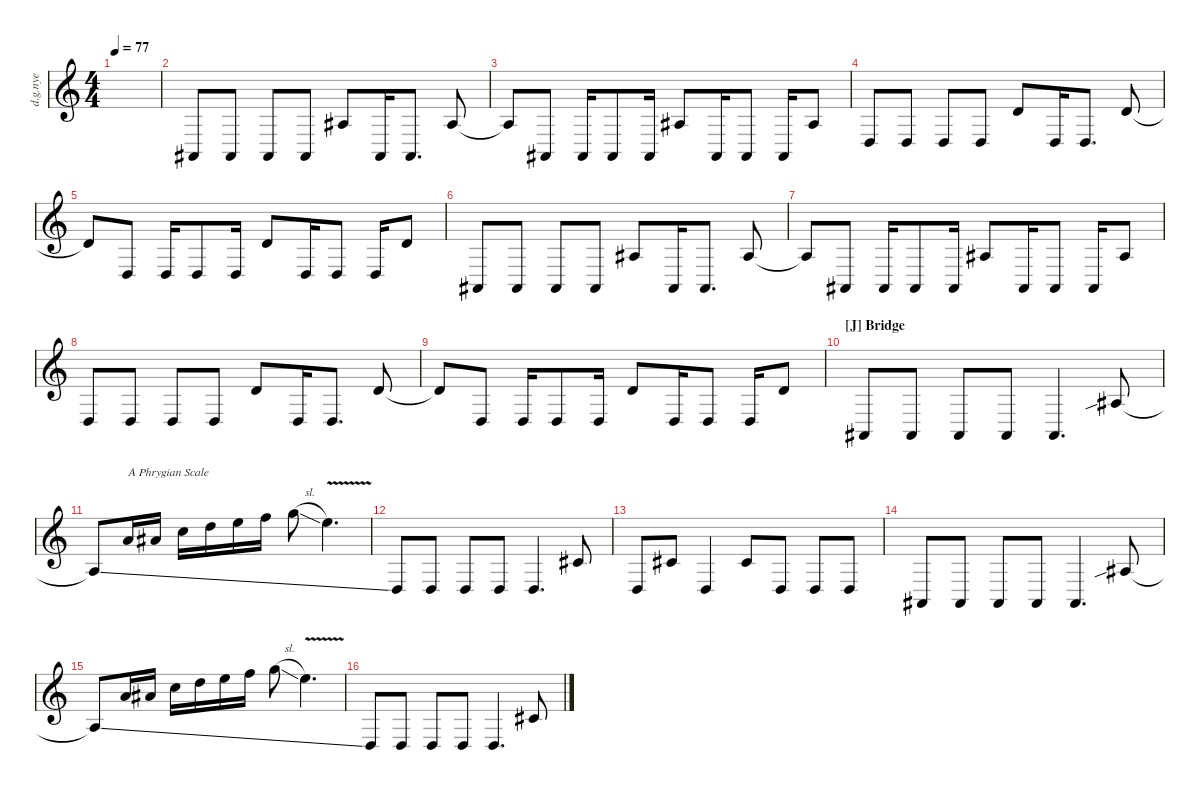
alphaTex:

\defaultSystemsLayout 4
\hideDynamics
\bracketExtendMode nobrackets
\otherSystemsTrackNameOrientation horizontal
\track ("Distortion Guitar Nye" "d.g.nye") {instrument distortionguitar}
\staff {score}
\tuning (E4 B3 G3 D3 A2 E2 A1)
\ts (4 4)
\tempo 77
\clef g2
\ks c
|
1.7.8{dy mf} 1.7.8 1.7.8 1.7.8 1.5.8 1.7{pm}.16 1.7.8{d} 1.5.8 |
1.5{t}.8 1.7.8 1.7{pm}.16 1.7.8 1.7{pm}.16 1.5.8 1.7{pm}.16 1.7.8 1.7{pm}.16 1.5.8 |
5.7.8 5.7.8 5.7.8 5.7.8 5.5.8 5.7{pm}.16 5.7.8{d} 5.5.8 |
5.5{t}.8 5.7.8 5.7{pm}.16 5.7.8 5.7{pm}.16 5.5.8 5.7{pm}.16 5.7.8 5.7{pm}.16 5.5.8 |
1.7.8 1.7.8 1.7.8 1.7.8 1.5.8 1.7{pm}.16 1.7.8{d} 1.5.8 |
1.5{t}.8 1.7.8 1.7{pm}.16 1.7.8 1.7{pm}.16 1.5.8 1.7{pm}.16 1.7.8 1.7{pm}.16 1.5.8 |
5.7.8 5.7.8 5.7.8 5.7.8 5.5.8 5.7{pm}.16 5.7.8{d} 5.5.8 |
5.5{t}.8 5.7.8 5.7{pm}.16 5.7.8 5.7{pm}.16 5.5.8 5.7{pm}.16 5.7.8 5.7{pm}.16 5.5.8 |
\section ("J" "Bridge")
1.7.8 1.7.8 1.7.8 1.7.8 1.7.4{d} 13.7{sib}.8 |
13.7{ss t}.8 7.4.16{txt "A Phrygian Scale"} 8.4.16 10.4.16 7.3.16 9.3.16 10.3.16 8.2{sl}.8 5.2{v}.4{d} |
5.7.8 5.7.8 5.7.8 5.7.8 5.7.4{d} 4.5.8 |
5.7.8 4.5.8 5.7.4 4.5.8 5.7.8 5.7.8 5.7.8 |
1.7.8 1.7.8 1.7.8 1.7.8 1.7.4{d} 13.7{sib}.8 |
13.7{ss t}.8 7.4.16 8.4.16 10.4.16 7.3.16 9.3.16 10.3.16 8.2{sl}.8 5.2{v}.4{d} |
5.7.8 5.7.8 5.7.8 5.7.8 5.7.4{d} 4.5.8
